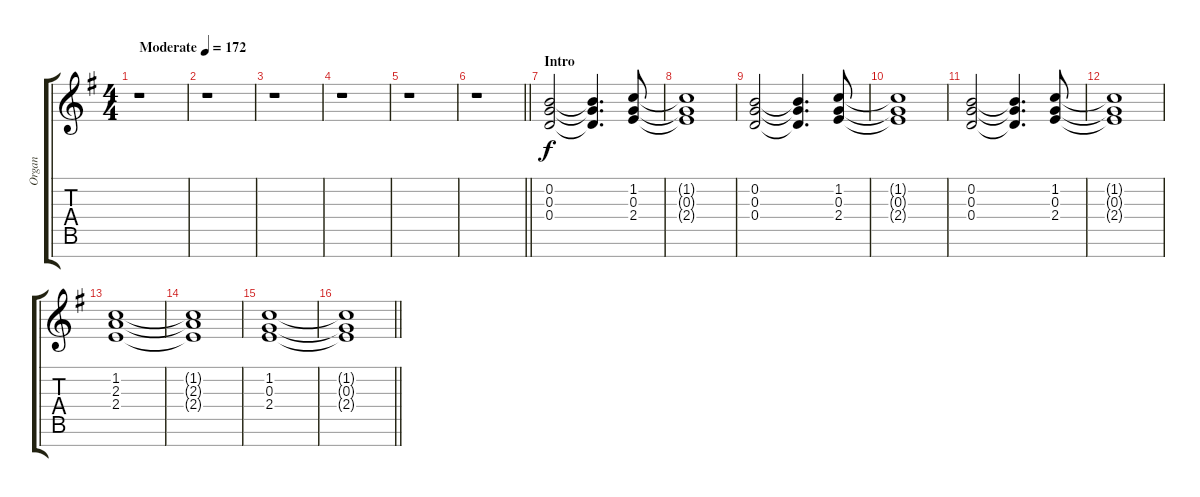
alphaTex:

\track ("Organ" "Organ") {instrument rockorgan}
\staff {score tabs}
\tuning (E5 B4 G4 D4 A3 E3 B2) {hide}
\ts (4 4)
\tempo (172 "Moderate")
\clef g2
\ks g
r.1{dy f instrument rockorgan} |
r.1 |
r.1 |
r.1 |
r.1 |
\barLineRight lightlight
r.1 |
\section ("" "Intro")
(0.2 0.3 0.4).2 (0.2{t} 0.3{t} 0.4{t}).4{d} (1.2 0.3 2.4).8 |
(1.2{t} 0.3{t} 2.4{t}).1 |
(0.2 0.3 0.4).2 (0.2{t} 0.3{t} 0.4{t}).4{d} (1.2 0.3 2.4).8 |
(1.2{t} 0.3{t} 2.4{t}).1 |
(0.2 0.3 0.4).2 (0.2{t} 0.3{t} 0.4{t}).4{d} (1.2 0.3 2.4).8 |
(1.2{t} 0.3{t} 2.4{t}).1 |
(1.2 2.3 2.4).1 |
(1.2{t} 2.3{t} 2.4{t}).1 |
(1.2 0.3 2.4).1 |
\barLineRight lightlight
(1.2{t} 0.3{t} 2.4{t}).1
